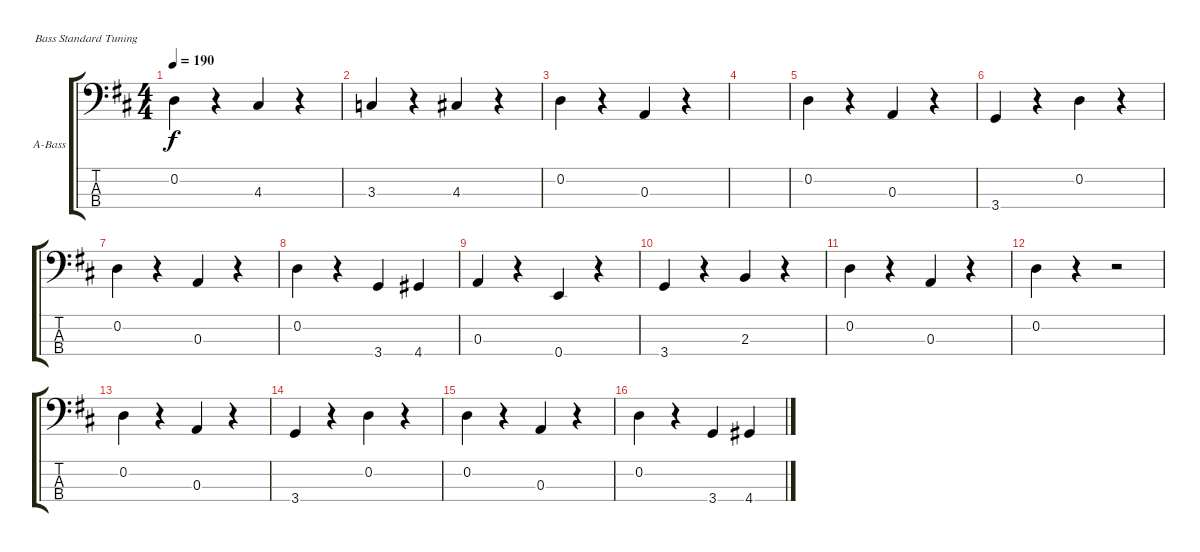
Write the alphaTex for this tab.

\bracketExtendMode groupsimilarinstruments
\multiBarRest
\firstSystemTrackNameOrientation horizontal
\otherSystemsTrackNameOrientation horizontal
\track ("Acoustic Bass" "A-Bass") {instrument acousticbass}
\staff {score tabs}
\tuning (G2 D2 A1 E1)
\ts (4 4)
\tempo 190
\clef f4
\ks d
0.2.4{dy f instrument acousticbass} r.4 4.3.4 r.4 |
3.3.4 r.4 4.3.4 r.4 |
0.2.4 r.4 0.3.4 r.4 |
|
0.2.4 r.4 0.3.4 r.4 |
3.4.4 r.4 0.2.4 r.4 |
0.2.4 r.4 0.3.4 r.4 |
0.2.4 r.4 3.4.4 4.4.4 |
0.3.4 r.4 0.4.4 r.4 |
3.4.4 r.4 2.3.4 r.4 |
0.2.4 r.4 0.3.4 r.4 |
0.2.4 r.4 r.2 |
0.2.4 r.4 0.3.4 r.4 |
3.4.4 r.4 0.2.4 r.4 |
0.2.4 r.4 0.3.4 r.4 |
0.2.4 r.4 3.4.4 4.4.4
